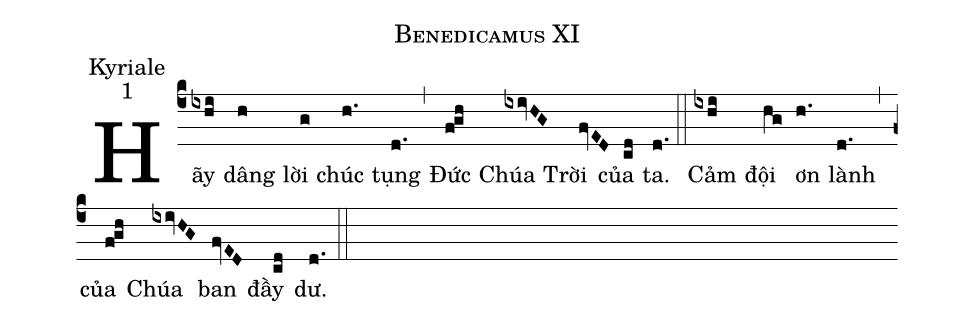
name:Benedicamus XI;
office-part:Kyriale;
mode:1;
%%
(c4)Hãy(ixhi) dâng(h) lời(g) chúc(h.) tụng(d.) (,) Đức(fgh) Chúa(ixivHG) Trời(fvED) của(cd) ta.(d.) (::)
Cảm(ixhi) đội(hg) ơn(h.) lành(d.) (,) của(fgh) Chúa(ixivHG) ban(fvED) đầy(cd) dư.(d.) (::)
